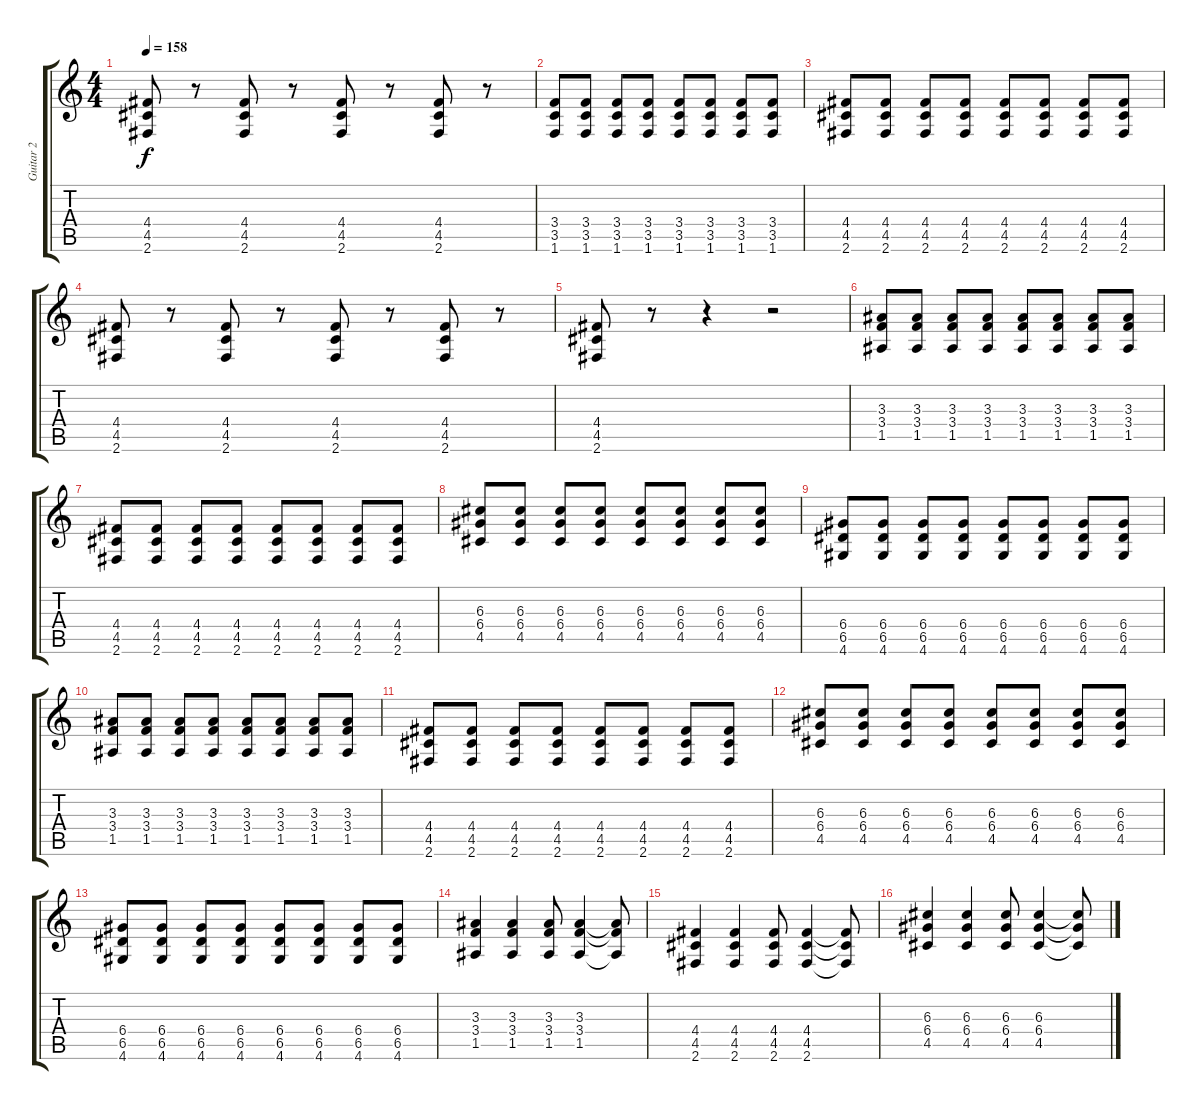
\track ("Guitar 2" "Guitar 2") {instrument distortionguitar}
\staff {score tabs}
\tuning (E4 B3 G3 D3 A2 E2) {hide}
\ts (4 4)
\tempo 158
\clef g2
\ks c
(4.4 4.5 2.6).8{dy f} r.8 (4.4 4.5 2.6).8 r.8 (4.4 4.5 2.6).8 r.8 (4.4 4.5 2.6).8 r.8 |
(3.4 3.5 1.6).8 (3.4 3.5 1.6).8 (3.4 3.5 1.6).8 (3.4 3.5 1.6).8 (3.4 3.5 1.6).8 (3.4 3.5 1.6).8 (3.4 3.5 1.6).8 (3.4 3.5 1.6).8 |
(4.4 4.5 2.6).8 (4.4 4.5 2.6).8 (4.4 4.5 2.6).8 (4.4 4.5 2.6).8 (4.4 4.5 2.6).8 (4.4 4.5 2.6).8 (4.4 4.5 2.6).8 (4.4 4.5 2.6).8 |
(4.4 4.5 2.6).8 r.8 (4.4 4.5 2.6).8 r.8 (4.4 4.5 2.6).8 r.8 (4.4 4.5 2.6).8 r.8 |
(4.4 4.5 2.6).8 r.8 r.4 r.2 |
(3.3 3.4 1.5).8 (3.3 3.4 1.5).8 (3.3 3.4 1.5).8 (3.3 3.4 1.5).8 (3.3 3.4 1.5).8 (3.3 3.4 1.5).8 (3.3 3.4 1.5).8 (3.3 3.4 1.5).8 |
(4.4 4.5 2.6).8 (4.4 4.5 2.6).8 (4.4 4.5 2.6).8 (4.4 4.5 2.6).8 (4.4 4.5 2.6).8 (4.4 4.5 2.6).8 (4.4 4.5 2.6).8 (4.4 4.5 2.6).8 |
(6.3 6.4 4.5).8 (6.3 6.4 4.5).8 (6.3 6.4 4.5).8 (6.3 6.4 4.5).8 (6.3 6.4 4.5).8 (6.3 6.4 4.5).8 (6.3 6.4 4.5).8 (6.3 6.4 4.5).8 |
(6.4 6.5 4.6).8 (6.4 6.5 4.6).8 (6.4 6.5 4.6).8 (6.4 6.5 4.6).8 (6.4 6.5 4.6).8 (6.4 6.5 4.6).8 (6.4 6.5 4.6).8 (6.4 6.5 4.6).8 |
(3.3 3.4 1.5).8 (3.3 3.4 1.5).8 (3.3 3.4 1.5).8 (3.3 3.4 1.5).8 (3.3 3.4 1.5).8 (3.3 3.4 1.5).8 (3.3 3.4 1.5).8 (3.3 3.4 1.5).8 |
(4.4 4.5 2.6).8 (4.4 4.5 2.6).8 (4.4 4.5 2.6).8 (4.4 4.5 2.6).8 (4.4 4.5 2.6).8 (4.4 4.5 2.6).8 (4.4 4.5 2.6).8 (4.4 4.5 2.6).8 |
(6.3 6.4 4.5).8 (6.3 6.4 4.5).8 (6.3 6.4 4.5).8 (6.3 6.4 4.5).8 (6.3 6.4 4.5).8 (6.3 6.4 4.5).8 (6.3 6.4 4.5).8 (6.3 6.4 4.5).8 |
(6.4 6.5 4.6).8 (6.4 6.5 4.6).8 (6.4 6.5 4.6).8 (6.4 6.5 4.6).8 (6.4 6.5 4.6).8 (6.4 6.5 4.6).8 (6.4 6.5 4.6).8 (6.4 6.5 4.6).8 |
(3.3 3.4 1.5).4 (3.3 3.4 1.5).4 (3.3 3.4 1.5).8 (3.3 3.4 1.5).4 (3.3{t} 3.4{t} 1.5{t}).8 |
(4.4 4.5 2.6).4 (4.4 4.5 2.6).4 (4.4 4.5 2.6).8 (4.4 4.5 2.6).4 (4.4{t} 4.5{t} 2.6{t}).8 |
(6.3 6.4 4.5).4 (6.3 6.4 4.5).4 (6.3 6.4 4.5).8 (6.3 6.4 4.5).4 (6.3{t} 6.4{t} 4.5{t}).8
